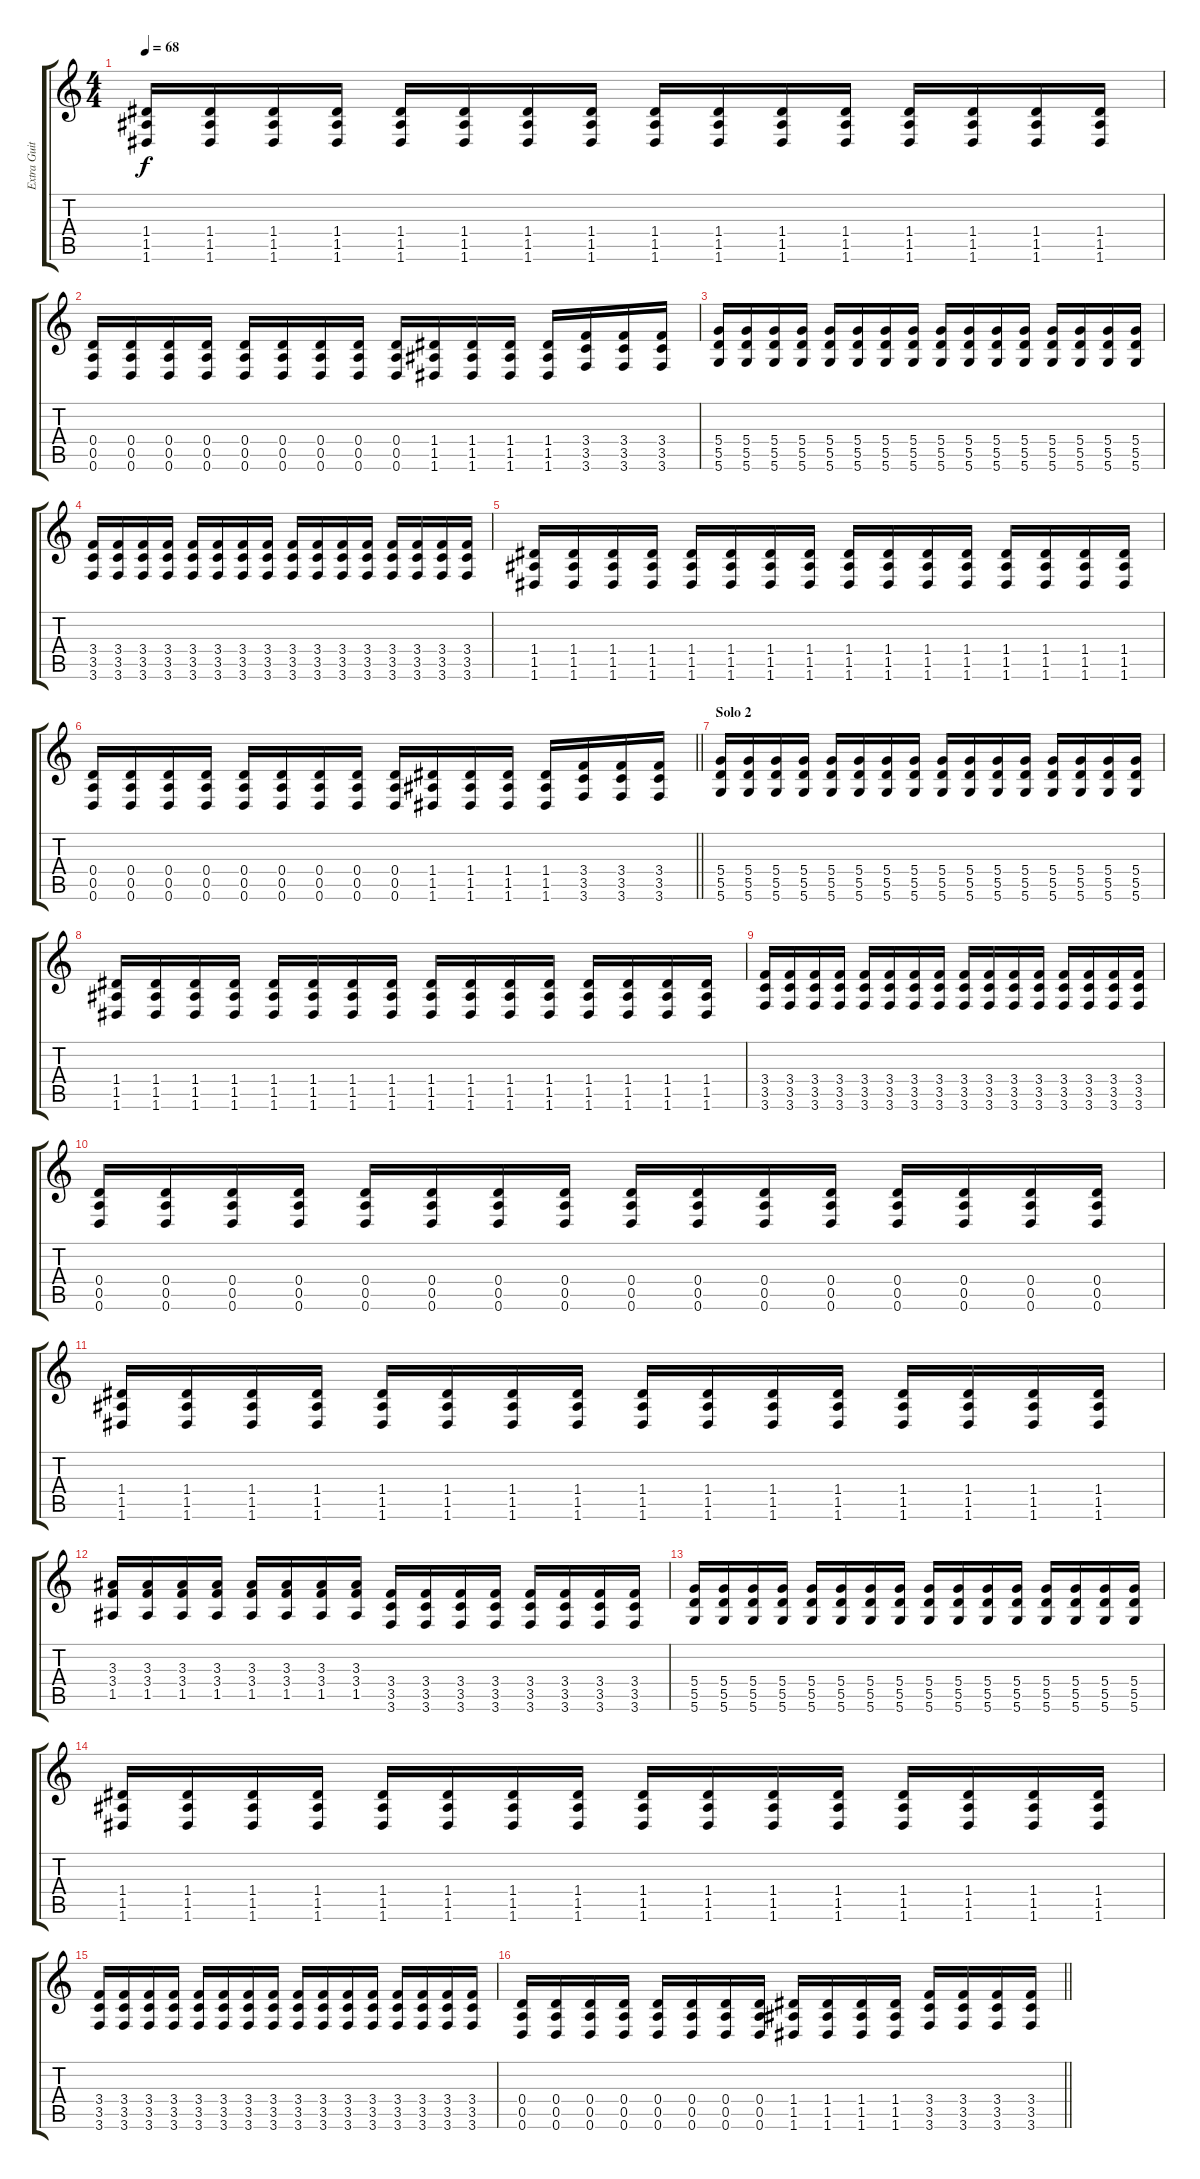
\track ("Extra Guitar" "Extra Guit") {instrument overdrivenguitar}
\staff {score tabs}
\tuning (E4 B3 G3 D3 A2 D2) {hide}
\ts (4 4)
\tempo 68
\clef g2
\ks c
(1.4 1.5 1.6).16{dy f} (1.4 1.5 1.6).16 (1.4 1.5 1.6).16 (1.4 1.5 1.6).16 (1.4 1.5 1.6).16 (1.4 1.5 1.6).16 (1.4 1.5 1.6).16 (1.4 1.5 1.6).16 (1.4 1.5 1.6).16 (1.4 1.5 1.6).16 (1.4 1.5 1.6).16 (1.4 1.5 1.6).16 (1.4 1.5 1.6).16 (1.4 1.5 1.6).16 (1.4 1.5 1.6).16 (1.4 1.5 1.6).16 |
(0.4 0.5 0.6).16 (0.4 0.5 0.6).16 (0.4 0.5 0.6).16 (0.4 0.5 0.6).16 (0.4 0.5 0.6).16 (0.4 0.5 0.6).16 (0.4 0.5 0.6).16 (0.4 0.5 0.6).16 (0.4 0.5 0.6).16 (1.4 1.5 1.6).16 (1.4 1.5 1.6).16 (1.4 1.5 1.6).16 (1.4 1.5 1.6).16 (3.4 3.5 3.6).16 (3.4 3.5 3.6).16 (3.4 3.5 3.6).16 |
(5.4 5.5 5.6).16 (5.4 5.5 5.6).16 (5.4 5.5 5.6).16 (5.4 5.5 5.6).16 (5.4 5.5 5.6).16 (5.4 5.5 5.6).16 (5.4 5.5 5.6).16 (5.4 5.5 5.6).16 (5.4 5.5 5.6).16 (5.4 5.5 5.6).16 (5.4 5.5 5.6).16 (5.4 5.5 5.6).16 (5.4 5.5 5.6).16 (5.4 5.5 5.6).16 (5.4 5.5 5.6).16 (5.4 5.5 5.6).16 |
(3.4 3.5 3.6).16 (3.4 3.5 3.6).16 (3.4 3.5 3.6).16 (3.4 3.5 3.6).16 (3.4 3.5 3.6).16 (3.4 3.5 3.6).16 (3.4 3.5 3.6).16 (3.4 3.5 3.6).16 (3.4 3.5 3.6).16 (3.4 3.5 3.6).16 (3.4 3.5 3.6).16 (3.4 3.5 3.6).16 (3.4 3.5 3.6).16 (3.4 3.5 3.6).16 (3.4 3.5 3.6).16 (3.4 3.5 3.6).16 |
(1.4 1.5 1.6).16 (1.4 1.5 1.6).16 (1.4 1.5 1.6).16 (1.4 1.5 1.6).16 (1.4 1.5 1.6).16 (1.4 1.5 1.6).16 (1.4 1.5 1.6).16 (1.4 1.5 1.6).16 (1.4 1.5 1.6).16 (1.4 1.5 1.6).16 (1.4 1.5 1.6).16 (1.4 1.5 1.6).16 (1.4 1.5 1.6).16 (1.4 1.5 1.6).16 (1.4 1.5 1.6).16 (1.4 1.5 1.6).16 |
\barLineRight lightlight
(0.4 0.5 0.6).16 (0.4 0.5 0.6).16 (0.4 0.5 0.6).16 (0.4 0.5 0.6).16 (0.4 0.5 0.6).16 (0.4 0.5 0.6).16 (0.4 0.5 0.6).16 (0.4 0.5 0.6).16 (0.4 0.5 0.6).16 (1.4 1.5 1.6).16 (1.4 1.5 1.6).16 (1.4 1.5 1.6).16 (1.4 1.5 1.6).16 (3.4 3.5 3.6).16 (3.4 3.5 3.6).16 (3.4 3.5 3.6).16 |
\section ("" "Solo 2")
(5.4 5.5 5.6).16 (5.4 5.5 5.6).16 (5.4 5.5 5.6).16 (5.4 5.5 5.6).16 (5.4 5.5 5.6).16 (5.4 5.5 5.6).16 (5.4 5.5 5.6).16 (5.4 5.5 5.6).16 (5.4 5.5 5.6).16 (5.4 5.5 5.6).16 (5.4 5.5 5.6).16 (5.4 5.5 5.6).16 (5.4 5.5 5.6).16 (5.4 5.5 5.6).16 (5.4 5.5 5.6).16 (5.4 5.5 5.6).16 |
(1.4 1.5 1.6).16 (1.4 1.5 1.6).16 (1.4 1.5 1.6).16 (1.4 1.5 1.6).16 (1.4 1.5 1.6).16 (1.4 1.5 1.6).16 (1.4 1.5 1.6).16 (1.4 1.5 1.6).16 (1.4 1.5 1.6).16 (1.4 1.5 1.6).16 (1.4 1.5 1.6).16 (1.4 1.5 1.6).16 (1.4 1.5 1.6).16 (1.4 1.5 1.6).16 (1.4 1.5 1.6).16 (1.4 1.5 1.6).16 |
(3.4 3.5 3.6).16 (3.4 3.5 3.6).16 (3.4 3.5 3.6).16 (3.4 3.5 3.6).16 (3.4 3.5 3.6).16 (3.4 3.5 3.6).16 (3.4 3.5 3.6).16 (3.4 3.5 3.6).16 (3.4 3.5 3.6).16 (3.4 3.5 3.6).16 (3.4 3.5 3.6).16 (3.4 3.5 3.6).16 (3.4 3.5 3.6).16 (3.4 3.5 3.6).16 (3.4 3.5 3.6).16 (3.4 3.5 3.6).16 |
(0.4 0.5 0.6).16 (0.4 0.5 0.6).16 (0.4 0.5 0.6).16 (0.4 0.5 0.6).16 (0.4 0.5 0.6).16 (0.4 0.5 0.6).16 (0.4 0.5 0.6).16 (0.4 0.5 0.6).16 (0.4 0.5 0.6).16 (0.4 0.5 0.6).16 (0.4 0.5 0.6).16 (0.4 0.5 0.6).16 (0.4 0.5 0.6).16 (0.4 0.5 0.6).16 (0.4 0.5 0.6).16 (0.4 0.5 0.6).16 |
(1.4 1.5 1.6).16 (1.4 1.5 1.6).16 (1.4 1.5 1.6).16 (1.4 1.5 1.6).16 (1.4 1.5 1.6).16 (1.4 1.5 1.6).16 (1.4 1.5 1.6).16 (1.4 1.5 1.6).16 (1.4 1.5 1.6).16 (1.4 1.5 1.6).16 (1.4 1.5 1.6).16 (1.4 1.5 1.6).16 (1.4 1.5 1.6).16 (1.4 1.5 1.6).16 (1.4 1.5 1.6).16 (1.4 1.5 1.6).16 |
(3.3 3.4 1.5).16 (3.3 3.4 1.5).16 (3.3 3.4 1.5).16 (3.3 3.4 1.5).16 (3.3 3.4 1.5).16 (3.3 3.4 1.5).16 (3.3 3.4 1.5).16 (3.3 3.4 1.5).16 (3.4 3.5 3.6).16 (3.4 3.5 3.6).16 (3.4 3.5 3.6).16 (3.4 3.5 3.6).16 (3.4 3.5 3.6).16 (3.4 3.5 3.6).16 (3.4 3.5 3.6).16 (3.4 3.5 3.6).16 |
(5.4 5.5 5.6).16 (5.4 5.5 5.6).16 (5.4 5.5 5.6).16 (5.4 5.5 5.6).16 (5.4 5.5 5.6).16 (5.4 5.5 5.6).16 (5.4 5.5 5.6).16 (5.4 5.5 5.6).16 (5.4 5.5 5.6).16 (5.4 5.5 5.6).16 (5.4 5.5 5.6).16 (5.4 5.5 5.6).16 (5.4 5.5 5.6).16 (5.4 5.5 5.6).16 (5.4 5.5 5.6).16 (5.4 5.5 5.6).16 |
(1.4 1.5 1.6).16 (1.4 1.5 1.6).16 (1.4 1.5 1.6).16 (1.4 1.5 1.6).16 (1.4 1.5 1.6).16 (1.4 1.5 1.6).16 (1.4 1.5 1.6).16 (1.4 1.5 1.6).16 (1.4 1.5 1.6).16 (1.4 1.5 1.6).16 (1.4 1.5 1.6).16 (1.4 1.5 1.6).16 (1.4 1.5 1.6).16 (1.4 1.5 1.6).16 (1.4 1.5 1.6).16 (1.4 1.5 1.6).16 |
(3.4 3.5 3.6).16 (3.4 3.5 3.6).16 (3.4 3.5 3.6).16 (3.4 3.5 3.6).16 (3.4 3.5 3.6).16 (3.4 3.5 3.6).16 (3.4 3.5 3.6).16 (3.4 3.5 3.6).16 (3.4 3.5 3.6).16 (3.4 3.5 3.6).16 (3.4 3.5 3.6).16 (3.4 3.5 3.6).16 (3.4 3.5 3.6).16 (3.4 3.5 3.6).16 (3.4 3.5 3.6).16 (3.4 3.5 3.6).16 |
\barLineRight lightlight
(0.4 0.5 0.6).16 (0.4 0.5 0.6).16 (0.4 0.5 0.6).16 (0.4 0.5 0.6).16 (0.4 0.5 0.6).16 (0.4 0.5 0.6).16 (0.4 0.5 0.6).16 (0.4 0.5 0.6).16 (1.4 1.5 1.6).16 (1.4 1.5 1.6).16 (1.4 1.5 1.6).16 (1.4 1.5 1.6).16 (3.4 3.5 3.6).16 (3.4 3.5 3.6).16 (3.4 3.5 3.6).16 (3.4 3.5 3.6).16
